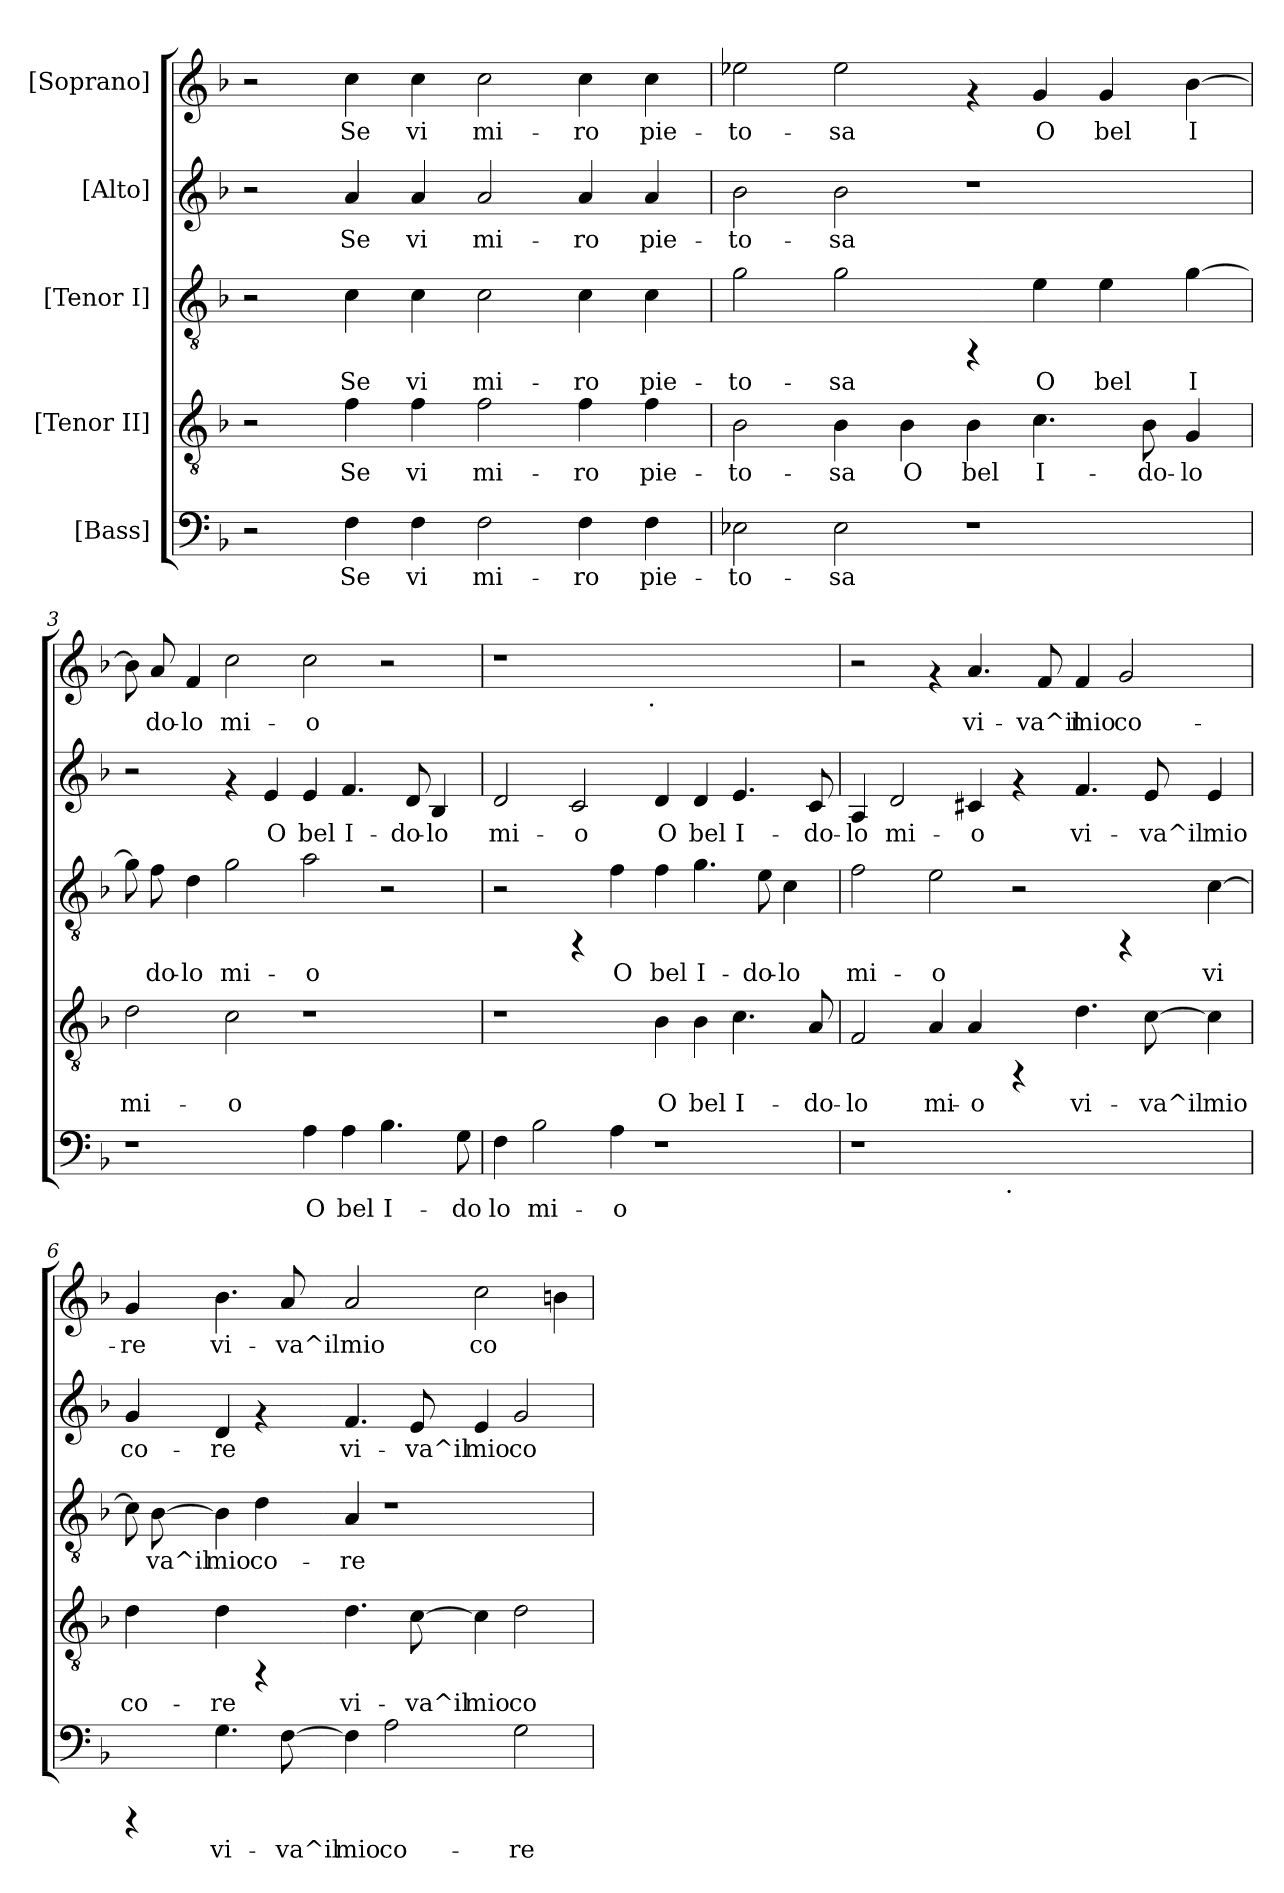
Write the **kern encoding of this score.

**kern	**text	**kern	**text	**kern	**text	**kern	**text	**kern	**text
*part5	*part5	*part4	*part4	*part3	*part3	*part2	*part2	*part1	*part1
*staff5	*staff5	*staff4	*staff4	*staff3	*staff3	*staff2	*staff2	*staff1	*staff1
*I"[Bass]	*	*I"[Tenor II]	*	*I"[Tenor I]	*	*I"[Alto]	*	*I"[Soprano]	*
!!LO:PB:g=z
*stria5	*	*stria5	*	*stria5	*	*stria5	*	*stria5	*
*clefF4	*	*clefGv2	*	*clefGv2	*	*clefG2	*	*clefG2	*
*k[b-]	*	*k[b-]	*	*k[b-]	*	*k[b-]	*	*k[b-]	*
*F:	*	*F:	*	*F:	*	*F:	*	*F:	*
=1	=1	=1	=1	=1	=1	=1	=1	=1	=1
2r	.	2r	.	2r	.	2r	.	2r	.
!	!LO:LY:b:cj	!	!LO:LY:b:cj	!	!LO:LY:b:cj	!	!LO:LY:b:cj	!	!LO:LY:b:cj
4F\	Se	4f\	Se	4c\	Se	4a/	Se	4cc\	Se
!	!LO:LY:b:cj	!	!LO:LY:b:cj	!	!LO:LY:b:cj	!	!LO:LY:b:cj	!	!LO:LY:b:cj
4F\	vi	4f\	vi	4c\	vi	4a/	vi	4cc\	vi
!	!LO:LY:b:cj	!	!LO:LY:b:cj	!	!LO:LY:b:cj	!	!LO:LY:b:cj	!	!LO:LY:b:cj
2F\	mi-	2f\	mi-	2c\	mi-	2a/	mi-	2cc\	mi-
!	!LO:LY:b:cj	!	!LO:LY:b:cj	!	!LO:LY:b:cj	!	!LO:LY:b:cj	!	!LO:LY:b:cj
4F\	-ro	4f\	-ro	4c\	-ro	4a/	-ro	4cc\	-ro
!	!LO:LY:b:cj	!	!LO:LY:b:cj	!	!LO:LY:b:cj	!	!LO:LY:b:cj	!	!LO:LY:b:cj
4F\	pie-	4f\	pie-	4c\	pie-	4a/	pie-	4cc\	pie-
=2	=2	=2	=2	=2	=2	=2	=2	=2	=2
!	!LO:LY:b:cj	!	!LO:LY:b:cj	!	!LO:LY:b:cj	!	!LO:LY:b:cj	!	!LO:LY:b:cj
2E-X\	-to-	2B-\	-to-	2g\	-to-	2b-\	-to-	2ee-X\	-to-
!	!LO:LY:b:cj	!	!LO:LY:b:cj	!	!LO:LY:b:cj	!	!LO:LY:b:cj	!	!LO:LY:b:cj
2E-\	-sa	4B-\	-sa	2g\	-sa	2b-\	-sa	2ee-\	-sa
!	!	!	!LO:LY:b:cj	!	!	!	!	!	!
.	.	4B-\	O	.	.	.	.	.	.
!	!	!	!LO:LY:b:cj	!	!	!	!	!	!
1r	.	4B-\	bel	4rFF	.	1r	.	4rf	.
!	!	!	!LO:LY:b:cj	!	!LO:LY:b:cj	!	!	!	!LO:LY:b:cj
.	.	4.c\	I-	4e\	O	.	.	4g/	O
!	!	!	!	!	!LO:LY:b:cj	!	!	!	!LO:LY:b:cj
.	.	.	.	4e\	bel	.	.	4g/	bel
!	!	!	!LO:LY:b:cj	!	!	!	!	!	!
.	.	8B-\	-do-	.	.	.	.	.	.
!	!	!	!LO:LY:b:cj	!	!LO:LY:b:cj	!	!	!	!LO:LY:b:cj
.	.	4G/	-lo	[>4g\	I-	.	.	[>4b-\	I-
=3	=3	=3	=3	=3	=3	=3	=3	=3	=3
!	!	!	!LO:LY:b:cj	!	!LO:LY:b:cj	!	!	!	!LO:LY:b:cj
1r	.	2d\	mi-	8g\]	--	2r	.	8b-\]	--
!	!	!	!	!	!LO:LY:b:cj	!	!	!	!LO:LY:b:cj
.	.	.	.	8f\	-do-	.	.	8a/	-do-
!	!	!	!	!	!LO:LY:b:cj	!	!	!	!LO:LY:b:cj
.	.	.	.	4d\	-lo	.	.	4f/	-lo
!	!	!	!LO:LY:b:cj	!	!LO:LY:b:cj	!	!	!	!LO:LY:b:cj
.	.	2c\	-o	2g\	mi-	4rf	.	2cc\	mi-
!	!	!	!	!	!	!	!LO:LY:b:cj	!	!
.	.	.	.	.	.	4e/	O	.	.
!	!LO:LY:b:cj	!	!	!	!LO:LY:b:cj	!	!LO:LY:b:cj	!	!LO:LY:b:cj
4A\	O	1r	.	2a\	-o	4e/	bel	2cc\	-o
!	!LO:LY:b:cj	!	!	!	!	!	!LO:LY:b:cj	!	!
4A\	bel	.	.	.	.	4.f/	I-	.	.
!	!LO:LY:b:cj	!	!	!	!	!	!	!	!
4.B-\	I-	.	.	2r	.	.	.	2r	.
!	!	!	!	!	!	!	!LO:LY:b:cj	!	!
.	.	.	.	.	.	8d/	-do-	.	.
!	!	!	!	!	!	!	!LO:LY:b:cj	!	!
.	.	.	.	.	.	4B-/	-lo	.	.
!	!LO:LY:b:cj	!	!	!	!	!	!	!	!
8G\	-do	.	.	.	.	.	.	.	.
!!LO:PB:g=z
=4	=4	=4	=4	=4	=4	=4	=4	=4	=4
!	!LO:LY:b:cj	!	!	!	!	!	!LO:LY:b:cj	!	!
*	*	*	*	*	*	*	*	*^	*
4F\	lo	1r	.	2r	.	2d/	mi-	1r	2ryy	.
!	!LO:LY:b:cj	!	!	!	!	!	!	!	!	!
2B-\	mi-	.	.	.	.	.	.	.	.	.
!	!	!	!	!	!	!	!LO:LY:b:cj	!	!	!
.	.	.	.	4rFF	.	2c/	-o	.	4ryy	.
!	!LO:LY:b:cj	!	!	!	!LO:LY:b:cj	!	!	!	!	!
4A\	-o	.	.	4f\	O	.	.	.	8...ryy	.
!	!	!	!	!	!	!	!	!	!LO:TX:b:t=.	!
.	.	.	.	.	.	.	.	.	1ryy	.
!	!	!	!LO:LY:b:cj	!	!LO:LY:b:cj	!	!LO:LY:b:cj	!	!	!
1r	.	4B-\	O	4f\	bel	4d/	O	1ryy	.	.
!	!	!	!LO:LY:b:cj	!	!LO:LY:b:cj	!	!LO:LY:b:cj	!	!	!
.	.	4B-\	bel	4.g\	I-	4d/	bel	.	.	.
!	!	!	!LO:LY:b:cj	!	!	!	!LO:LY:b:cj	!	!	!
.	.	4.c\	I-	.	.	4.e/	I-	.	.	.
!	!	!	!	!	!LO:LY:b:cj	!	!	!	!	!
.	.	.	.	8e\	-do-	.	.	.	.	.
!	!	!	!	!	!LO:LY:b:cj	!	!	!	!	!
.	.	.	.	4c\	-lo	.	.	.	.	.
!	!	!	!LO:LY:b:cj	!	!	!	!LO:LY:b:cj	!	!	!
.	.	8A/	-do-	.	.	8c/	-do-	.	.	.
.	.	.	.	.	.	.	.	.	64ryy	.
=5	=5	=5	=5	=5	=5	=5	=5	=5	=5	=5
!	!	!	!LO:LY:b:cj	!	!LO:LY:b:cj	!	!LO:LY:b:cj	!	!	!
*^	*	*	*	*	*	*	*	*v	*v	*
1r	2ryy	.	2F/	-lo	2f\	mi-	4A/	-lo	2r	.
!	!	!	!	!	!	!	!	!LO:LY:b:cj	!	!
.	.	.	.	.	.	.	2d/	mi-	.	.
!	!	!	!	!LO:LY:b:cj	!	!LO:LY:b:cj	!	!	!	!
.	4ryy	.	4A/	mi-	2e\	-o	.	.	4rf	.
!	!	!	!	!LO:LY:b:cj	!	!	!	!LO:LY:b:cj	!	!LO:LY:b:cj
.	8...ryy	.	4A/	-o	.	.	4c#X/	-o	4.a/	vi-
!	!LO:TX:b:t=.	!	!	!	!	!	!	!	!	!
.	1ryy	.	.	.	.	.	.	.	.	.
1ryy	.	.	4rFF	.	2r	.	4rf	.	.	.
!	!	!	!	!	!	!	!	!	!	!LO:LY:b:cj
.	.	.	.	.	.	.	.	.	8f/	-va^il
!	!	!	!	!LO:LY:b:cj	!	!	!	!LO:LY:b:cj	!	!LO:LY:b:cj
.	.	.	4.d\	vi-	.	.	4.f/	vi-	4f/	mio
!	!	!	!	!	!	!	!	!	!	!LO:LY:b:cj
.	.	.	.	.	4rFF	.	.	.	2g/	co-
!	!	!	!	!LO:LY:b:cj	!	!	!	!LO:LY:b:cj	!	!
.	.	.	[<8c\	-va^il	.	.	8e/	-va^il	.	.
!	!	!	!	!LO:LY:b:cj	!	!LO:LY:b:cj	!	!LO:LY:b:cj	!	!
.	.	.	4c\]	mio	[>4c\	vi-	4e/	mio	.	.
.	64ryy	.	.	.	.	.	.	.	.	.
=6	=6	=6	=6	=6	=6	=6	=6	=6	=6	=6
!	!	!	!	!LO:LY:b:cj	!	!LO:LY:b:cj	!	!LO:LY:b:cj	!	!LO:LY:b:cj
*v	*v	*	*	*	*	*	*	*	*	*
4rCCC	.	4d\	co-	8c\]	--	4g/	co-	4g/	-re
!	!	!	!	!	!LO:LY:b:cj	!	!	!	!
.	.	.	.	[<8B-\	-va^il	.	.	.	.
!	!LO:LY:b:cj	!	!LO:LY:b:cj	!	!LO:LY:b:cj	!	!LO:LY:b:cj	!	!LO:LY:b:cj
4.G\	vi-	4d\	-re	4B-\]	mio	4d/	-re	4.b-\	vi-
!	!	!	!	!	!LO:LY:b:cj	!	!	!	!
.	.	4rFF	.	4d\	co-	4rf	.	.	.
!	!LO:LY:b:cj	!	!	!	!	!	!	!	!LO:LY:b:cj
[<8F\	-va^il	.	.	.	.	.	.	8a/	-va^il
!	!LO:LY:b:cj	!	!LO:LY:b:cj	!	!LO:LY:b:cj	!	!LO:LY:b:cj	!	!LO:LY:b:cj
4F\]	mio	4.d\	vi-	4A/	-re	4.f/	vi-	2a/	mio
!	!LO:LY:b:cj	!	!	!	!	!	!	!	!
2A\	co-	.	.	1r	.	.	.	.	.
!	!	!	!LO:LY:b:cj	!	!	!	!LO:LY:b:cj	!	!
.	.	[<8c\	-va^il	.	.	8e/	-va^il	.	.
!	!	!	!LO:LY:b:cj	!	!	!	!LO:LY:b:cj	!	!LO:LY:b:cj
.	.	4c\]	mio	.	.	4e/	mio	2cc\	co-
!	!LO:LY:b:cj	!	!LO:LY:b:cj	!	!	!	!LO:LY:b:cj	!	!
2G\	-re	2d\	co-	.	.	2g/	co-	.	.
!	!	!	!	!	!	!	!	!	!LO:LY:b:cj
.	.	.	.	.	.	.	.	4bn\	--
=	=	=	=	=	=	=	=	=	=
*-	*-	*-	*-	*-	*-	*-	*-	*-	*-
